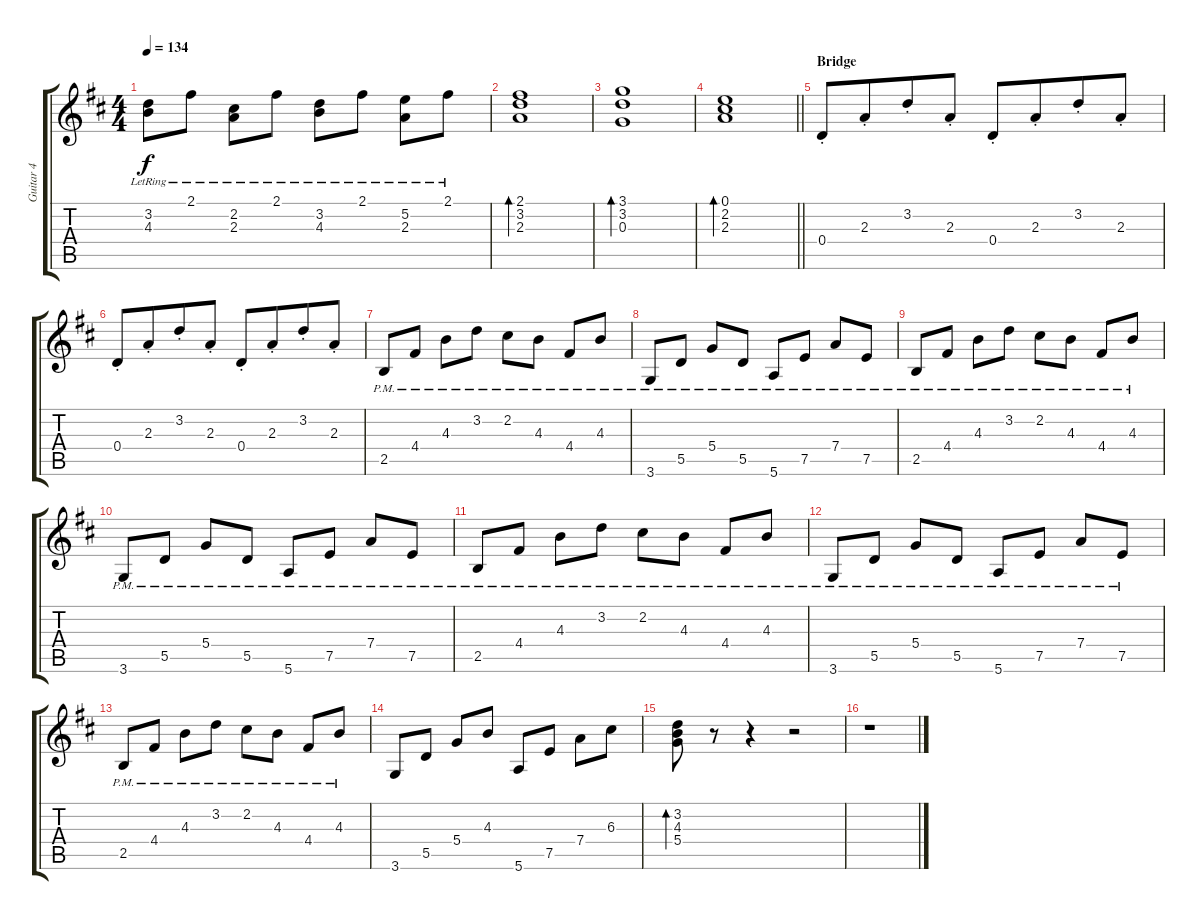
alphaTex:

\track ("Guitar 4" "Guitar 4") {instrument electricguitarclean}
\staff {score tabs}
\tuning (E4 B3 G3 D3 A2 E2) {hide}
\ts (4 4)
\tempo 134
\clef g2
\ks d
(3.2{lr} 4.3{lr}).8{dy f} 2.1{lr}.8 (2.2{lr} 2.3{lr}).8 2.1{lr}.8 (3.2{lr} 4.3{lr}).8 2.1{lr}.8 (5.2{lr} 2.3{lr}).8 2.1{lr}.8 |
(2.1 3.2 2.3).1{bd 240} |
(3.1 3.2 0.3).1{bd 240} |
\barLineRight lightlight
(0.1 2.2 2.3).1{bd 240} |
\section ("" "Bridge")
0.4{st}.8 2.3{st}.8{beam merge} 3.2{st}.8 2.3{st}.8{beam split} 0.4{st}.8 2.3{st}.8{beam merge} 3.2{st}.8 2.3{st}.8 |
0.4{st}.8 2.3{st}.8{beam merge} 3.2{st}.8 2.3{st}.8{beam split} 0.4{st}.8 2.3{st}.8{beam merge} 3.2{st}.8 2.3{st}.8 |
2.5{pm}.8 4.4{pm}.8 4.3{pm}.8 3.2{pm}.8 2.2{pm}.8 4.3{pm}.8 4.4{pm}.8 4.3{pm}.8 |
3.6{pm}.8 5.5{pm}.8 5.4{pm}.8 5.5{pm}.8 5.6{pm}.8 7.5{pm}.8 7.4{pm}.8 7.5{pm}.8 |
2.5{pm}.8 4.4{pm}.8 4.3{pm}.8 3.2{pm}.8 2.2{pm}.8 4.3{pm}.8 4.4{pm}.8 4.3{pm}.8 |
3.6{pm}.8 5.5{pm}.8 5.4{pm}.8 5.5{pm}.8 5.6{pm}.8 7.5{pm}.8 7.4{pm}.8 7.5{pm}.8 |
2.5{pm}.8 4.4{pm}.8 4.3{pm}.8 3.2{pm}.8 2.2{pm}.8 4.3{pm}.8 4.4{pm}.8 4.3{pm}.8 |
3.6{pm}.8 5.5{pm}.8 5.4{pm}.8 5.5{pm}.8 5.6{pm}.8 7.5{pm}.8 7.4{pm}.8 7.5{pm}.8 |
2.5{pm}.8 4.4{pm}.8 4.3{pm}.8 3.2{pm}.8 2.2{pm}.8 4.3{pm}.8 4.4{pm}.8 4.3{pm}.8 |
3.6.8 5.5.8 5.4.8 4.3.8 5.6.8 7.5.8 7.4.8 6.3.8 |
(3.2 4.3 5.4).8{bd 60} r.8 r.4 r.2 |
r.1
